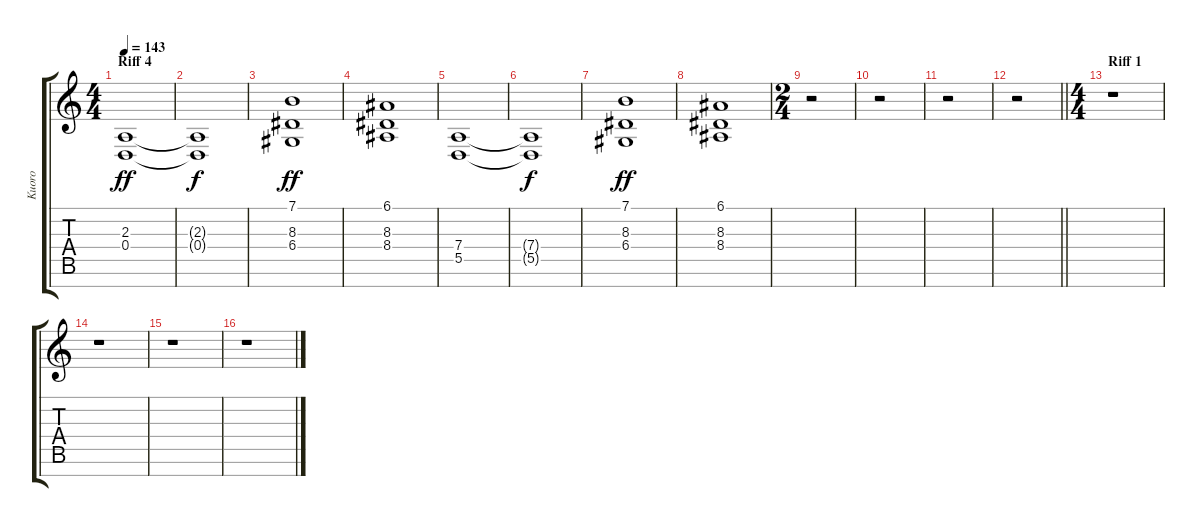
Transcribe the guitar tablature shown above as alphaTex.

\track ("Kuoro" "Kuoro") {instrument pad4choir}
\staff {score tabs}
\tuning (E4 B3 G3 D3 A2 E2 B1) {hide}
\ts (4 4)
\section ("" "Riff 4")
\tempo 143
\clef g2
\ks c
(2.3 0.4).1{dy ff} |
(2.3{t} 0.4{t}).1{dy f} |
(7.1 8.3 6.4).1{dy ff} |
(6.1 8.3 8.4).1 |
(7.4 5.5).1 |
(7.4{t} 5.5{t}).1{dy f} |
(7.1 8.3 6.4).1{dy ff} |
(6.1 8.3 8.4).1 |
\ts (2 4)
r.2 |
r.2 |
r.2 |
\barLineRight lightlight
r.2 |
\ts (4 4)
\section ("" "Riff 1")
r.1 |
r.1 |
r.1 |
r.1
